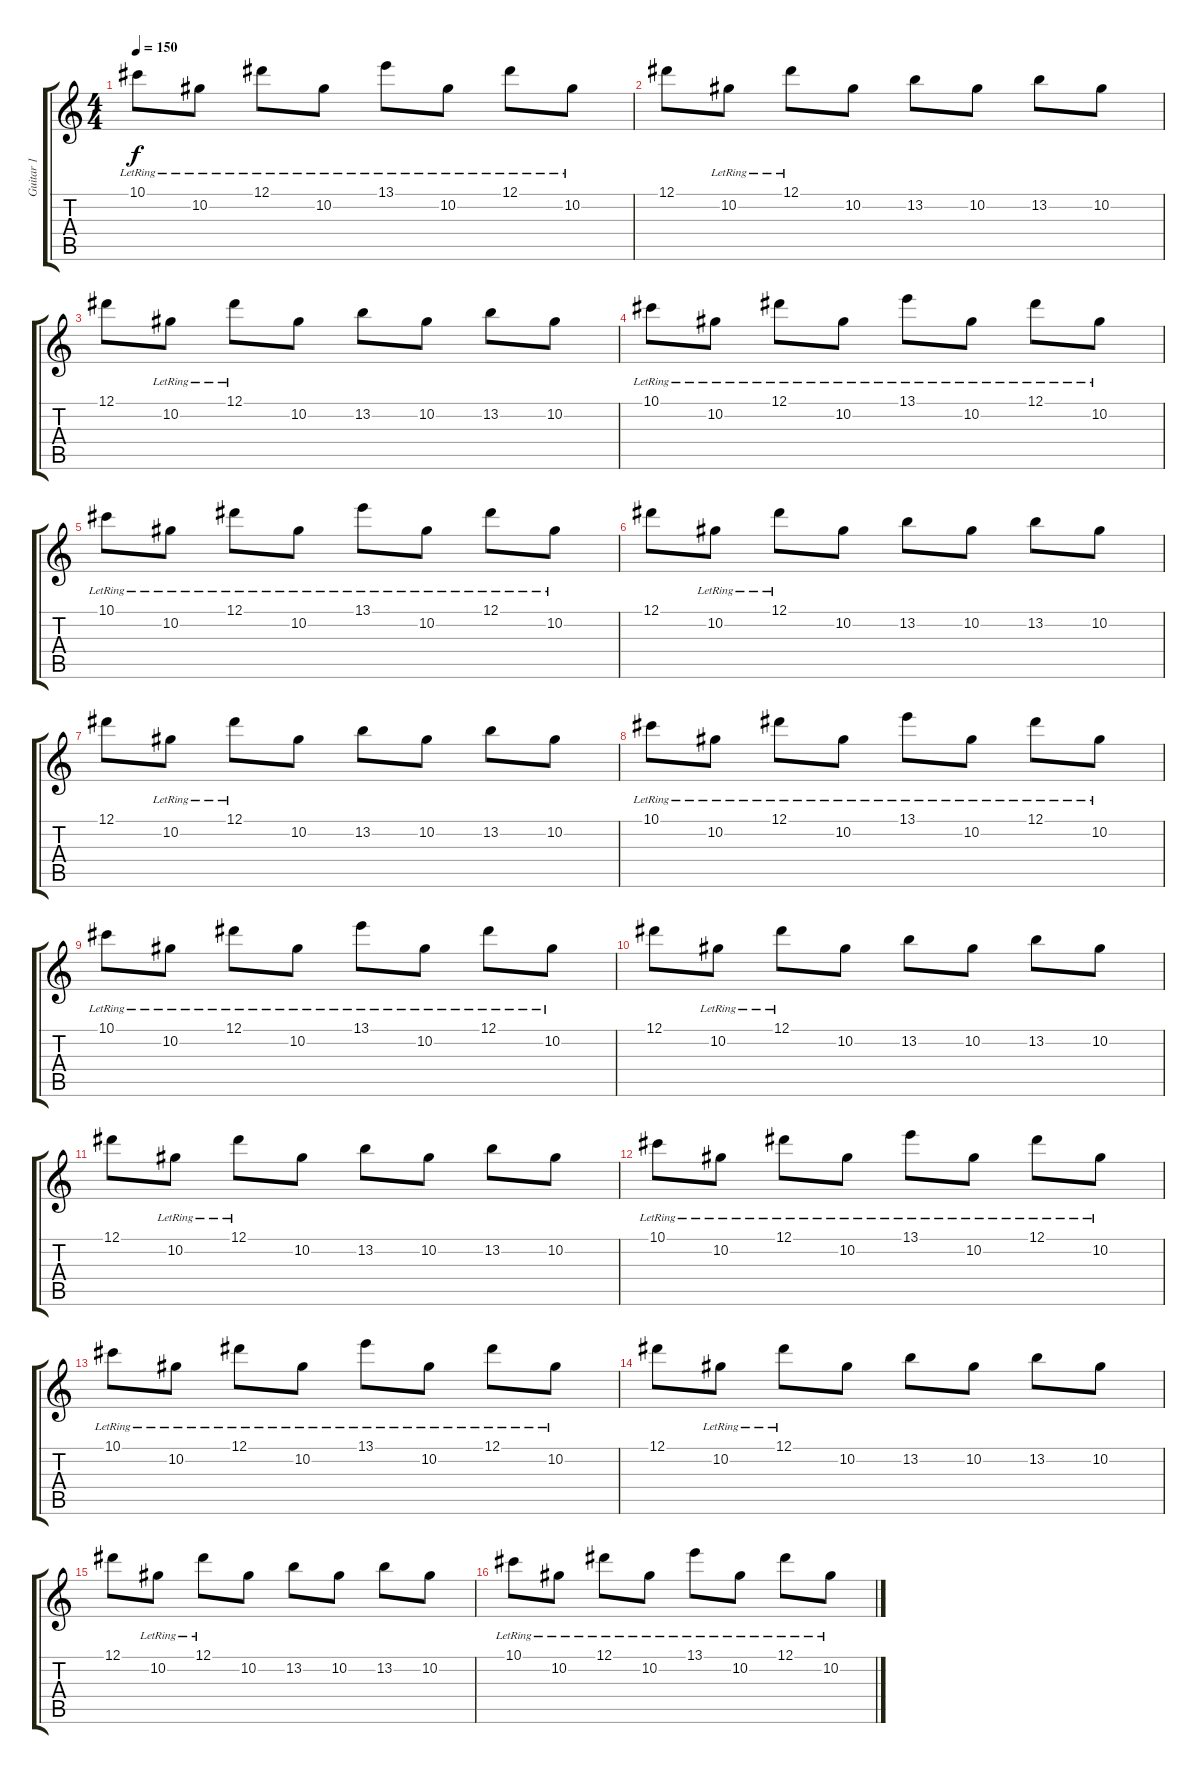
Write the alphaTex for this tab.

\track ("Guitar 1" "Guitar 1") {instrument distortionguitar}
\staff {score tabs}
\tuning (Eb4 Bb3 Gb3 Db3 Ab2 Db2) {hide}
\ts (4 4)
\tempo 150
\clef g2
\ks c
10.1{lr}.8{dy f} 10.2{lr}.8 12.1{lr}.8 10.2{lr}.8 13.1{lr}.8 10.2{lr}.8 12.1{lr}.8 10.2{lr}.8 |
12.1.8 10.2{lr}.8 12.1{lr}.8 10.2.8 13.2.8 10.2.8 13.2.8 10.2.8 |
12.1.8 10.2{lr}.8 12.1{lr}.8 10.2.8 13.2.8 10.2.8 13.2.8 10.2.8 |
10.1{lr}.8 10.2{lr}.8 12.1{lr}.8 10.2{lr}.8 13.1{lr}.8 10.2{lr}.8 12.1{lr}.8 10.2{lr}.8 |
10.1{lr}.8 10.2{lr}.8 12.1{lr}.8 10.2{lr}.8 13.1{lr}.8 10.2{lr}.8 12.1{lr}.8 10.2{lr}.8 |
12.1.8 10.2{lr}.8 12.1{lr}.8 10.2.8 13.2.8 10.2.8 13.2.8 10.2.8 |
12.1.8 10.2{lr}.8 12.1{lr}.8 10.2.8 13.2.8 10.2.8 13.2.8 10.2.8 |
10.1{lr}.8 10.2{lr}.8 12.1{lr}.8 10.2{lr}.8 13.1{lr}.8 10.2{lr}.8 12.1{lr}.8 10.2{lr}.8 |
10.1{lr}.8 10.2{lr}.8 12.1{lr}.8 10.2{lr}.8 13.1{lr}.8 10.2{lr}.8 12.1{lr}.8 10.2{lr}.8 |
12.1.8 10.2{lr}.8 12.1{lr}.8 10.2.8 13.2.8 10.2.8 13.2.8 10.2.8 |
12.1.8 10.2{lr}.8 12.1{lr}.8 10.2.8 13.2.8 10.2.8 13.2.8 10.2.8 |
10.1{lr}.8 10.2{lr}.8 12.1{lr}.8 10.2{lr}.8 13.1{lr}.8 10.2{lr}.8 12.1{lr}.8 10.2{lr}.8 |
10.1{lr}.8 10.2{lr}.8 12.1{lr}.8 10.2{lr}.8 13.1{lr}.8 10.2{lr}.8 12.1{lr}.8 10.2{lr}.8 |
12.1.8 10.2{lr}.8 12.1{lr}.8 10.2.8 13.2.8 10.2.8 13.2.8 10.2.8 |
12.1.8 10.2{lr}.8 12.1{lr}.8 10.2.8 13.2.8 10.2.8 13.2.8 10.2.8 |
10.1{lr}.8 10.2{lr}.8 12.1{lr}.8 10.2{lr}.8 13.1{lr}.8 10.2{lr}.8 12.1{lr}.8 10.2{lr}.8
